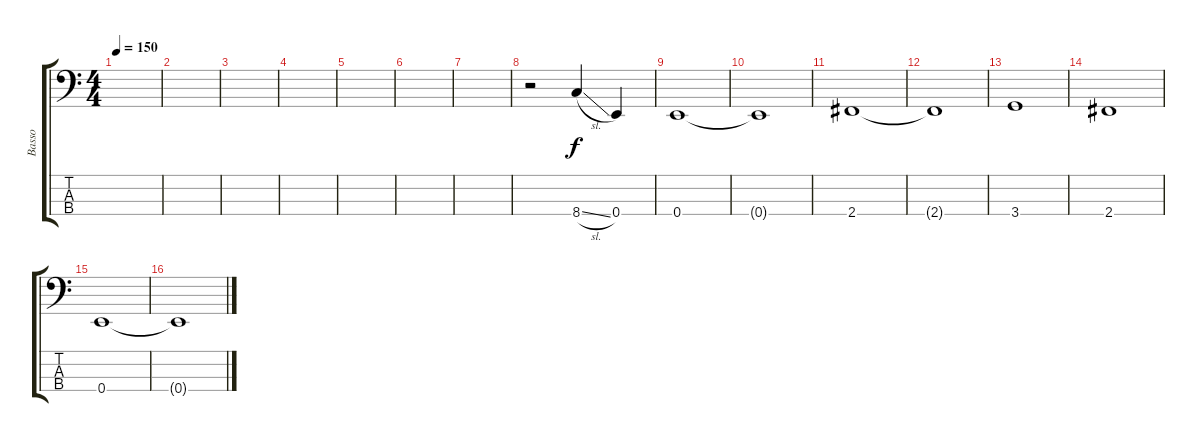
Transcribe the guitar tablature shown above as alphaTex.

\track ("Basso" "Basso") {instrument electricbasspick}
\staff {score tabs}
\tuning (G2 D2 A1 E1) {hide}
\ts (4 4)
\tempo 150
\clef f4
\ks c
|
|
|
|
|
|
|
r.2{instrument fretlessbass} 8.4{sl}.4 0.4.4 |
0.4.1{instrument electricbasspick} |
0.4{t}.1 |
2.4.1 |
2.4{t}.1 |
3.4.1 |
2.4.1 |
0.4.1 |
0.4{t}.1
